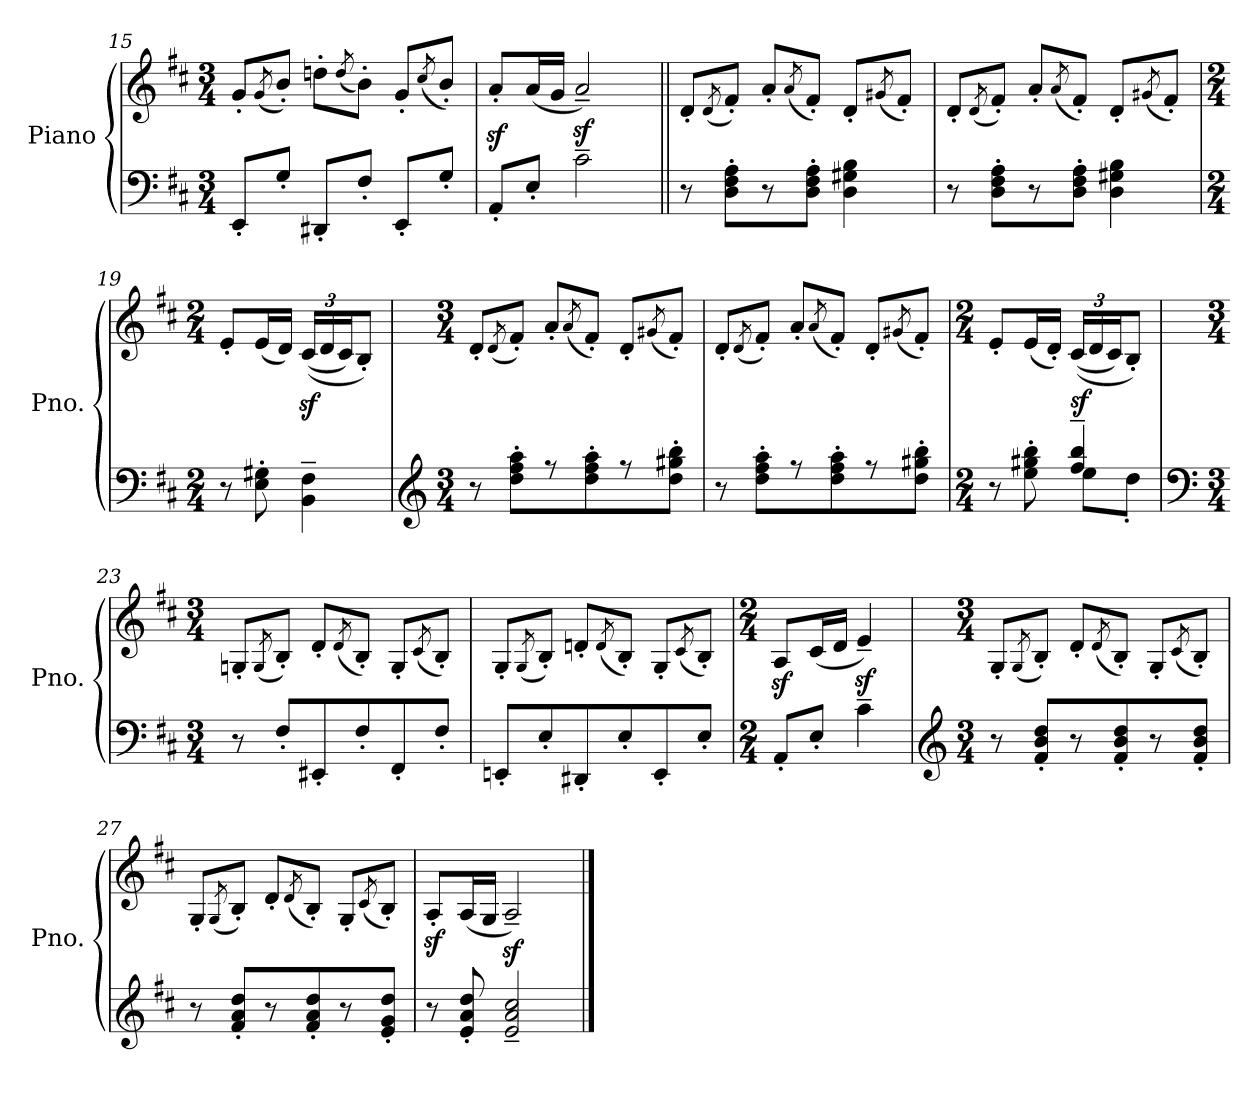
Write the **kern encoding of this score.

**kern	**kern	**dynam
*part1	*part1	*part1
*staff2	*staff1	*staff1/2
*I"Piano	*	*
*I'Pno.	*	*
*clefF4	*clefG2	*
*k[f#c#]	*k[f#c#]	*
*M3/4	*M3/4	*
=15	=15	=15
8EE'/L	8g'/L	.
.	(>8qg/	.
8G'/J	8b'/J)	.
8DD#X'/L	8ddn'\L	.
.	(>8qdd/	.
8F#'/J	8b'\J)	.
8EE'/L	8g'/L	.
.	(>8qcc#/	.
8G'/J	8b'/J)	.
!!LO:LB:g=z
=16	=16	=16
8AA'/L	8az<'/L	.
8E'/J	(<16a/L	.
.	16g/JJ	.
2c#~\	2az<~/)	.
=17||	=17||	=17||
8r	8d'/L	.
.	(<8qd/	.
8D\' 8F#\' 8A\'L	8f#'/J)	.
8r	8a'/L	.
.	(<8qa/	.
8D\' 8F#\' 8A\'J	8f#'/J)	.
4D\ 4G#X\ 4B\	8d'/L	.
.	(<8qg#X/	.
.	8f#'/J)	.
=18	=18	=18
8r	8d'/L	.
.	(<8qd/	.
8D\' 8F#\' 8A\'L	8f#'/J)	.
8r	8a'/L	.
.	(<8qa/	.
8D\' 8F#\' 8A\'J	8f#'/J)	.
4D\ 4G#X\ 4B\	8d'/L	.
.	(<8qg#X/	.
.	8f#'/J)	.
=19	=19	=19
*M2/4	*M2/4	*
8r	8e'/L	.
8E\' 8G#X\'	(<16e/L	.
.	16d/JJ)	.
*	*Xbrackettup	*
4BB\~ 4F#\~	(>(<24c#z</LL	.
.	24d/	.
.	24c#/J)	.
.	8B'/J)	.
!!LO:LB:g=z
=20	=20	=20
*clefG2	*	*
*M3/4	*M3/4	*
8r	8d'/L	.
.	(<8qd/	.
8dd\' 8ff#\' 8aa\'L	8f#'/J)	.
8r	8a'/L	.
.	(<8qa/	.
8dd\' 8ff#\' 8aa\'	8f#'/J)	.
8r	8d'/L	.
.	(<8qg#X/	.
8dd\' 8gg#X\' 8bb\'J	8f#'/J)	.
=21	=21	=21
8r	8d'/L	.
.	(<8qd/	.
8dd\' 8ff#\' 8aa\'L	8f#'/J)	.
8r	8a'/L	.
.	(<8qa/	.
8dd\' 8ff#\' 8aa\'	8f#'/J)	.
8r	8d'/L	.
.	(<8qg#X/	.
8dd\' 8gg#X\' 8bb\'J	8f#'/J)	.
=22	=22	=22
*M2/4	*M2/4	*
*^	*	*
8r	4ryy	8e'/L	.
8ee\' 8gg#X\' 8bb\'	.	(<16e/L	.
.	.	16d'/JJ)	.
!	!	!	!LO:DY:a=2
4ff#/~ 4bb/~	8ee\L	(>(<24c#/LL	sf
.	.	24d/	.
.	.	24c#/J)	.
.	8dd'\J	8B'/J)	.
*v	*v	*	*
=23	=23	=23
*clefF4	*	*
*M3/4	*M3/4	*
8r	8Gn'/L	.
.	(<8qG/	.
8F#'/L	8B'/J)	.
8EE#X'/	8d'/L	.
.	(<8qd/	.
8F#'/	8B'/J)	.
8FF#'/	8G'/L	.
.	(<8qc#/	.
8F#'/J	8B'/J)	.
!!LO:PB:g=z
=24	=24	=24
8EEn'/L	8G'/L	.
.	(<8qG/	.
8E'/	8B'/J)	.
8DD#X'/	8dn'/L	.
.	(<8qd/	.
8E'/	8B'/J)	.
8EE'/	8G'/L	.
.	(<8qc#/	.
8E'/J	8B'/J)	.
=25	=25	=25
*M2/4	*M2/4	*
8AA'/L	8Az</L	.
8E'/J	(<16c#/L	.
.	16d/JJ	.
4c#~\	4ez<~/)	.
=26	=26	=26
*clefG2	*	*
*M3/4	*M3/4	*
8r	8G'/L	.
.	(<8qG/	.
8f#/' 8b/' 8dd/'L	8B'/J)	.
8r	8d'/L	.
.	(<8qd/	.
8f#/' 8b/' 8dd/'	8B'/J)	.
8r	8G'/L	.
.	(<8qc#/	.
8f#/' 8b/' 8dd/'J	8B'/J)	.
=27	=27	=27
8r	8G'/L	.
.	(<8qG/	.
8f#/' 8a/' 8dd/'L	8B'/J)	.
8r	8d'/L	.
.	(<8qd/	.
8f#/' 8a/' 8dd/'	8B'/J)	.
8r	8G'/L	.
.	(<8qc#/	.
8e/' 8g/' 8dd/'J	8B'/J)	.
=28	=28	=28
8r	8Az<'/L	.
8e/' 8a/' 8dd/'	(<16A/L	.
.	16G/JJ	.
2e/~ 2a/~ 2cc#/~	2Az<~/)	.
==	==	==
*-	*-	*-
